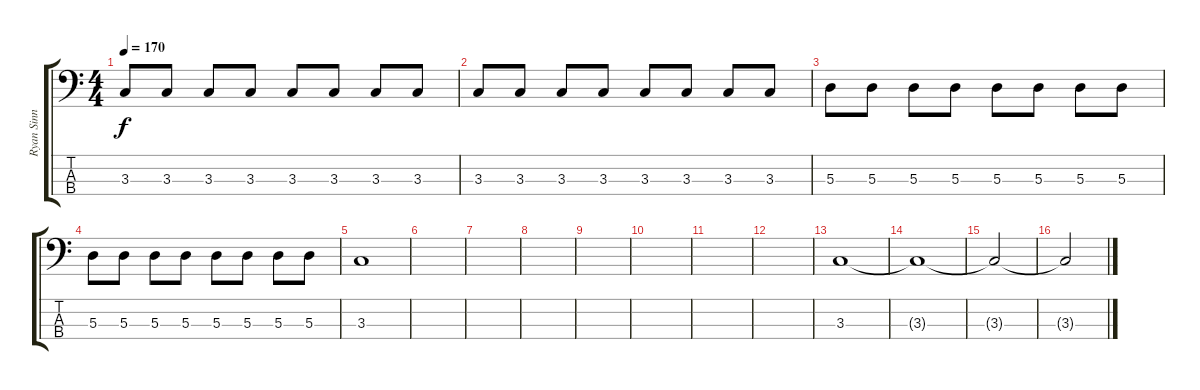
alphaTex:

\track ("Ryan Sinn" "Ryan Sinn") {instrument electricbassfinger}
\staff {score tabs}
\tuning (G2 D2 A1 E1) {hide}
\ts (4 4)
\tempo 170
\clef f4
\ks c
3.3.8{dy f} 3.3.8 3.3.8 3.3.8 3.3.8 3.3.8 3.3.8 3.3.8 |
3.3.8 3.3.8 3.3.8 3.3.8 3.3.8 3.3.8 3.3.8 3.3.8 |
5.3.8 5.3.8 5.3.8 5.3.8 5.3.8 5.3.8 5.3.8 5.3.8 |
5.3.8 5.3.8 5.3.8 5.3.8 5.3.8 5.3.8 5.3.8 5.3.8 |
3.3.1 |
|
|
|
|
|
|
|
3.3.1 |
3.3{t}.1 |
3.3{t}.2 |
3.3{t}.2
